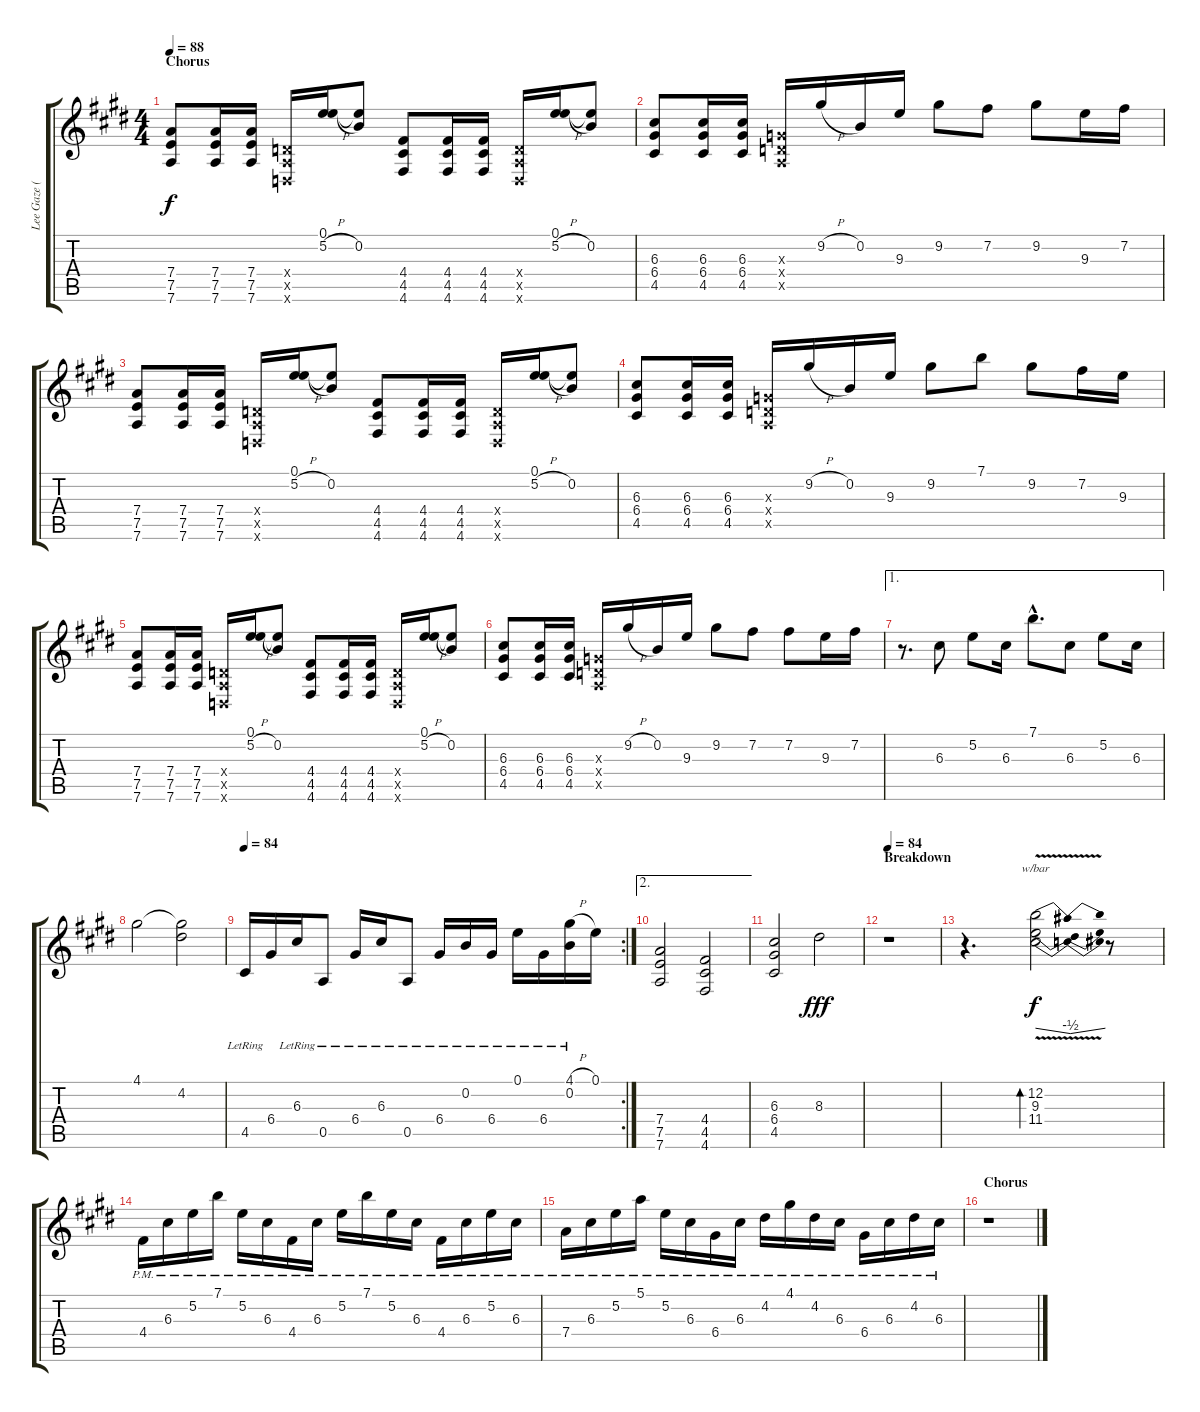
\track ("Lee Gaze (Lead)" "Lee Gaze (") {instrument distortionguitar}
\staff {score tabs}
\tuning (E4 B3 G3 D3 A2 D2) {hide}
\ts (4 4)
\section ("" "Chorus")
\tempo 88
\clef g2
\ks e
(7.4 7.5 7.6).8{dy f volume 10 instrument distortionguitar} (7.4 7.5 7.6).16 (7.4 7.5 7.6).16 (0.4{x} 0.5{x} 0.6{x}).16 (0.1 5.2{h}).16 (0.1{t} 0.2).8 (4.4 4.5 4.6).8 (4.4 4.5 4.6).16 (4.4 4.5 4.6).16 (0.4{x} 0.5{x} 0.6{x}).16 (0.1 5.2{h}).16 (0.1{t} 0.2).8 |
(6.3 6.4 4.5).8 (6.3 6.4 4.5).16 (6.3 6.4 4.5).16 (0.3{x} 0.4{x} 0.5{x}).16 9.2{h}.16 0.2.16 9.3.16 9.2.8 7.2.8 9.2.8 9.3.16 7.2.16 |
(7.4 7.5 7.6).8{volume 10 instrument distortionguitar} (7.4 7.5 7.6).16 (7.4 7.5 7.6).16 (0.4{x} 0.5{x} 0.6{x}).16 (0.1 5.2{h}).16 (0.1{t} 0.2).8 (4.4 4.5 4.6).8 (4.4 4.5 4.6).16 (4.4 4.5 4.6).16 (0.4{x} 0.5{x} 0.6{x}).16 (0.1 5.2{h}).16 (0.1{t} 0.2).8 |
(6.3 6.4 4.5).8 (6.3 6.4 4.5).16 (6.3 6.4 4.5).16 (0.3{x} 0.4{x} 0.5{x}).16 9.2{h}.16 0.2.16 9.3.16 9.2.8 7.1.8 9.2.8 7.2.16 9.3.16 |
(7.4 7.5 7.6).8{volume 9 instrument distortionguitar} (7.4 7.5 7.6).16 (7.4 7.5 7.6).16 (0.4{x} 0.5{x} 0.6{x}).16 (0.1 5.2{h}).16 (0.1{t} 0.2).8 (4.4 4.5 4.6).8 (4.4 4.5 4.6).16 (4.4 4.5 4.6).16 (0.4{x} 0.5{x} 0.6{x}).16 (0.1 5.2{h}).16 (0.1{t} 0.2).8 |
(6.3 6.4 4.5).8 (6.3 6.4 4.5).16 (6.3 6.4 4.5).16 (0.3{x} 0.4{x} 0.5{x}).16 9.2{h}.16 0.2.16 9.3.16 9.2.8 7.2.8 7.2.8 9.3.16 7.2.16 |
\ae 1
r.8{d} 6.3.8 5.2.8 6.3.16 7.1{hac}.8{d} 6.3.8 5.2.8 6.3.16 |
4.1.2 (4.1{t} 4.2).2 |
\rc 2
\tempo 84
4.5{lr}.16{volume 13 instrument electricguitarjazz} 6.4.16 6.3{lr}.16 0.5{lr}.8 6.4{lr}.16 6.3{lr}.16 0.5{lr}.8 6.4{lr}.16 0.2{lr}.16 6.4{lr}.16 0.1{lr}.16 6.4{lr}.16 (4.1{h} 0.2{lr}).16 0.1.16 |
\ae 2
(7.4 7.5 7.6).2 (4.4 4.5 4.6).2 |
(6.3 6.4 4.5).2 8.3.2{dy fff} |
\section ("" "Breakdown")
\tempo 84
r.1 |
r.4{d} (12.2{v} 9.3{v} 11.4{v}).2{tbe (dip default 0 0 30 -2 60 0) bd 120 dy f volume 10} r.8 |
4.4{pm}.16{volume 12 instrument distortionguitar} 6.3{pm}.16 5.2{pm}.16 7.1{pm}.16 5.2{pm}.16 6.3{pm}.16 4.4{pm}.16 6.3{pm}.16 5.2{pm}.16 7.1{pm}.16 5.2{pm}.16 6.3{pm}.16 4.4{pm}.16 6.3{pm}.16 5.2{pm}.16 6.3{pm}.16 |
7.4{pm}.16 6.3{pm}.16 5.2{pm}.16 5.1{pm}.16 5.2{pm}.16 6.3{pm}.16 6.4{pm}.16 6.3{pm}.16 4.2{pm}.16 4.1{pm}.16 4.2{pm}.16 6.3{pm}.16 6.4{pm}.16 6.3{pm}.16 4.2{pm}.16 6.3{pm}.16 |
\section ("" "Chorus")
r.1
